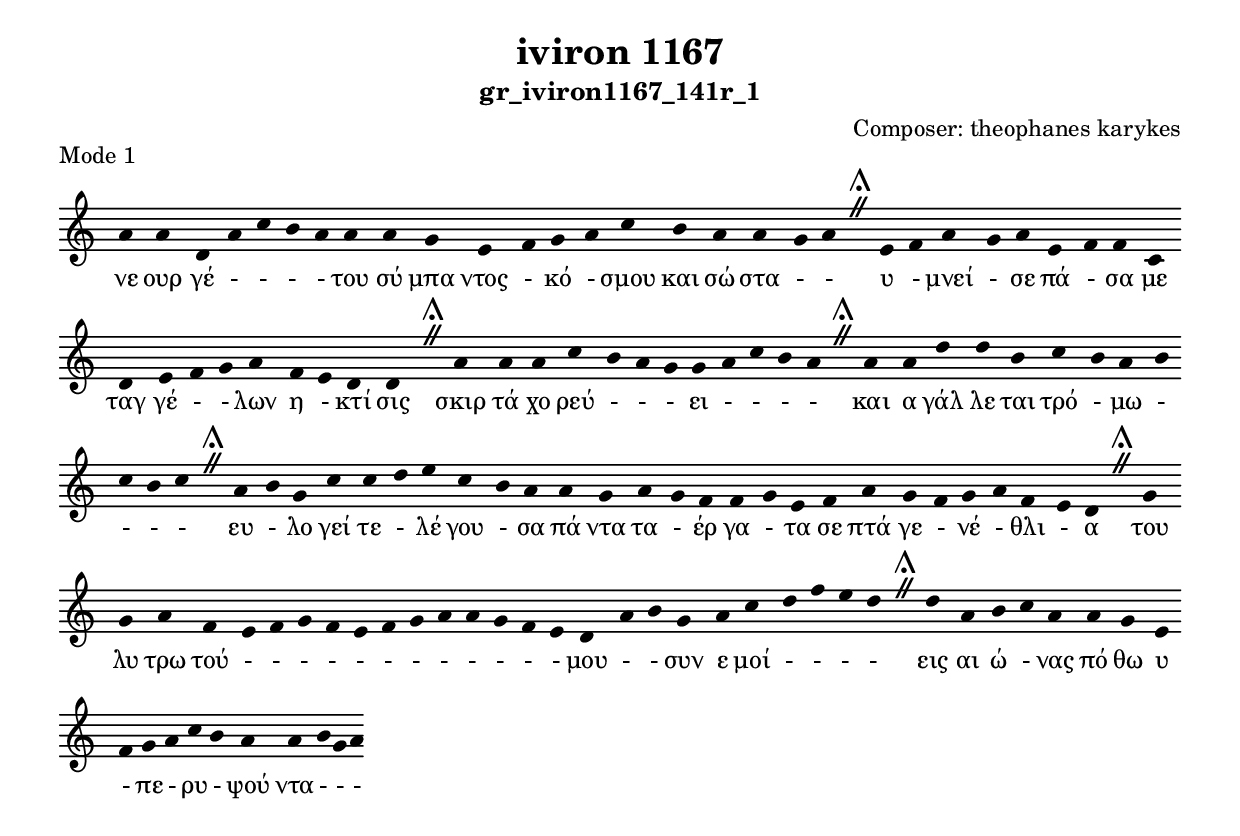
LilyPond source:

\include "gregorian.ly"

	\header {
 	  title = "iviron 1167"
	  subtitle = "gr_iviron1167_141r_1"
	  composer = "Composer: theophanes karykes"
	  piece = "Mode 1"
	}

	chant = {
	  a'4 a'4 d'4 a'4 c''4 b'4 a'4 a'4 a'4 g'4 e'4 f'4 g'4 a'4 c''4 b'4 a'4 a'4 g'4 a'4 \divisioMaior
 e'4 f'4 a'4 g'4 a'4 e'4 f'4 f'4 c'4 d'4 e'4 f'4 g'4 a'4 f'4 e'4 d'4 d'4 \divisioMaior
 a'4 a'4 a'4 c''4 b'4 a'4 g'4 g'4 a'4 c''4 b'4 a'4 \divisioMaior
 a'4 a'4 d''4 d''4 b'4 c''4 b'4 a'4 b'4 c''4 b'4 c''4 \divisioMaior
 a'4 b'4 g'4 c''4 c''4 d''4 e''4 c''4 b'4 a'4 a'4 g'4 a'4 g'4 f'4 f'4 g'4 e'4 f'4 a'4 g'4 f'4 g'4 a'4 f'4 e'4 d'4 \divisioMaior
 g'4 g'4 a'4 f'4 e'4 f'4 g'4 f'4 e'4 f'4 g'4 a'4 a'4 g'4 f'4 e'4 d'4 a'4 b'4 g'4 a'4 c''4 d''4 f''4 e''4 d''4 \divisioMaior
 d''4 a'4 b'4 c''4 a'4 a'4 g'4 e'4 f'4 g'4 a'4 c''4 b'4 a'4 a'4 b'4 g'4 a'4\finalis
	}

	verba = \lyricmode {νε ουρ γέ -  -  -  - του σύ μπα ντος - κό - σμου και σώ στα -  - 
υ - μνεί - σε πά - σα με ταγ γέ -  - λων η - κτί σις 
σκιρ τά χο ρεύ -  -  - ει -  -  -  - 
και α γάλ λε ται τρό - μω -  -  -  - 
ευ - λο γεί τε - λέ γου - σα πά ντα τα - έρ γα - τα σε πτά γε - νέ - θλι - α 
του λυ τρω τού -  -  -  -  -  -  -  -  -  -  -  - μου -  - συν ε μοί -  -  -  - 
εις αι ώ - νας πό θω υ - πε - ρυ - ψού ντα -  -  - 
	}


	\score {
	  \new Staff <<
	  \new Voice = "melody" \chant
	  \new Lyrics = "one" \lyricsto melody \verba
	  >>
	  \layout {
	    \context {
	      \Staff
	      \remove "Time_signature_engraver"
	      \remove "Bar_engraver"
	    }
	    \context {
	      \Voice
	      \remove "Stem_engraver"
	    }
	  }
	}